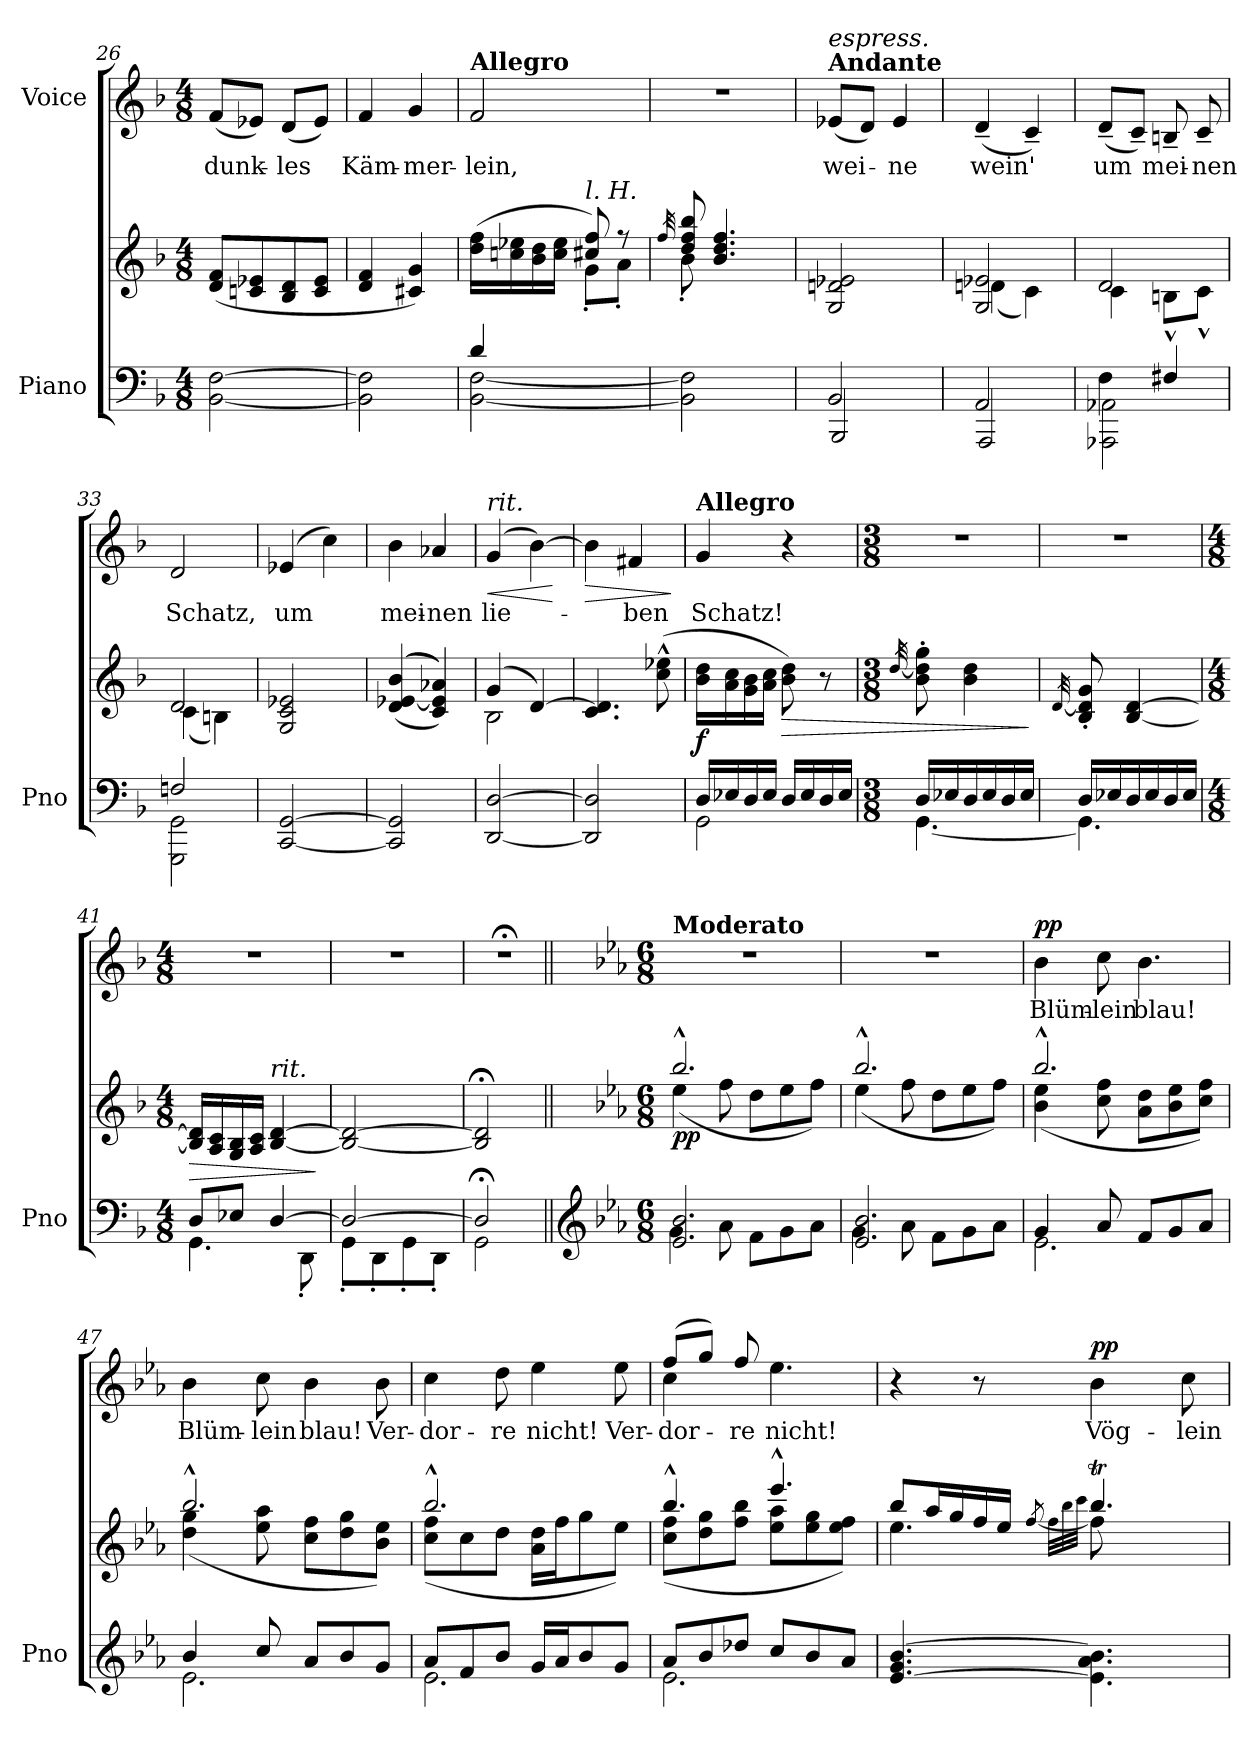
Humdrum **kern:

**kern	**kern	**dynam	**kern	**text	**dynam
*part2	*part2	*part2	*part1	*part1	*part1
*staff3	*staff2	*staff2/3	*staff1	*staff1	*staff1
*I"Piano	*	*	*I"Voice	*	*
*I'Pno	*	*	*	*	*
*clefF4	*clefG2	*	*clefG2	*	*
*k[b-]	*k[b-]	*	*k[b-]	*	*
*M4/8	*M4/8	*	*M4/8	*	*
=26	=26	=26	=26	=26	=26
[2BB-\ [2F\	(8d/ 8f/L	.	(8f/L	dunk-	.
.	8cn/ 8e-X/	.	8e-X/J)	.	.
.	8B-/ 8d/	.	(8d/L	-les	.
.	8c/ 8e-/J	.	8e-/J)	.	.
=27	=27	=27	=27	=27	=27
2BB-\] 2F\]	4d/ 4f/	.	4f/	Käm-	.
.	4c#X/ 4g/)	.	4g/	-mer-	.
=28	=28	=28	=28	=28	=28
*^	*^	*	*	*	*
!	!	!	!	!	!LO:TX:a:B:t=Allegro	!	!
4d/	[2BB-\ [2F\	(16dd\ 16ff\LL	4ryy	.	2f/	-lein,	.
.	.	16ccn\ 16ee-X\	.	.	.	.	.
.	.	16b-\ 16dd\	.	.	.	.	.
.	.	16cc\ 16ee-\JJ	.	.	.	.	.
!	!	!LO:TX:i:t=l. H.	!	!	!	!	!
4ryy	.	8cc#X/ 8ff/)	8g'\L	.	.	.	.
.	.	8r	8a'\J	.	.	.	.
=29	=29	=29	=29	=29	=29	=29	=29
.	.	32qff/	.	.	.	.	.
2ryy	2BB-\] 2F\]	8dd/ 8ff/ 8bb-/	8b-'\	.	2r	.	.
.	.	4.b-/ 4.dd/ 4.ff/	8ryy	.	.	.	.
.	.	.	4ryy	.	.	.	.
=30	=30	=30	=30	=30	=30	=30	=30
!	!	!	!	!	!LO:TX:a:B:t=Andante	!	!
!	!	!	!	!	!LO:TX:i:t=espress.	!	!
*	*	*v	*v	*	*	*	*
2BB-/	2BBB-/	2G/ 2dn/ 2e-X/	.	(8e-X/L	wei-	.
.	.	.	.	8d/J)	.	.
.	.	.	.	4e-/	-ne	.
=31	=31	=31	=31	=31	=31	=31
*	*	*^	*	*	*	*
2AA/	2AAA/	2G/ 2e-X/	(4dn\	.	(4d~>/	wein'	.
.	.	.	4c\)	.	4c~>/)	.	.
=32	=32	=32	=32	=32	=32	=32	=32
4F\	2AAA-X\ 2AA-X\	2d/	4c\	.	(8d~>/L	um	.
.	.	.	.	.	8c~>/J)	.	.
4F#X/	.	.	8Bn^^\L	.	8Bn~>/	mei-	.
.	.	.	8c^^\J	.	8c~>/	-nen	.
=33	=33	=33	=33	=33	=33	=33	=33
2Fn/	2GGG\ 2GG\	2d/	(4c\	.	2d/	Schatz,	.
.	.	.	4Bn\)	.	.	.	.
*v	*v	*	*	*	*	*	*
*	*v	*v	*	*	*	*
=34	=34	=34	=34	=34	=34
[2CC/ [2GG/	2G/ 2c/ 2e-X/	.	(4e-X/	um	.
.	.	.	4cc\)	.	.
=35	=35	=35	=35	=35	=35
2CC/] 2GG/]	(((4d/ [4e-X/ 4b-/	.	4b-\	mei-	.
.	4c/ 4e-/] 4a-X/)))	.	4a-X/	-nen	.
=36	=36	=36	=36	=36	=36
*	*^	*	*	*	*
!	!	!	!	!LO:TX:a:i:t=rit.	!	!
!	!	!	!	!	!	!LO:HP:b
[2DD/ [2D/	(4g/	2B-\	.	(4g/	lie-	<
.	[4d/)	.	.	[4b-\)	.	.
*	*v	*v	*	*	*	*
.	.	.	.	.	[
=37	=37	=37	=37	=37	=37
!	!	!	!	!	!LO:HP:b
2DD/] 2D/]	4.c/ 4.d/]	.	4b-\]	.	>
.	.	.	4f#X/	-ben	.
.	(8cc\^^ 8ee-X\^^	.	.	.	.
.	.	.	.	.	]
=38	=38	=38	=38	=38	=38
*^	*	*	*	*	*
!	!	!	!	!LO:TX:a:B:t=Allegro	!	!
!	!	!	!LO:DY:b	!	!	!
16D/LL	2GG\	16b-\ 16dd\LL	f	4g/	Schatz!	.
16E-X/	.	16a\ 16cc\	.	.	.	.
16D/	.	16g\ 16b-\	.	.	.	.
16E-/JJ	.	16a\ 16cc\JJ	.	.	.	.
!	!	!	!LO:HP:b	!	!	!
16D/LL	.	8b-\ 8dd\)	>	4r	.	.
16E-/	.	.	.	.	.	.
16D/	.	8r	.	.	.	.
16E-/JJ	.	.	.	.	.	.
=39	=39	=39	=39	=39	=39	=39
*M3/8	*	*M3/8	*	*M3/8	*	*
.	.	[32qdd/	.	.	.	.
16D/LL	[4.GG\	8b-\' 8dd\]' 8gg\'	.	4.r	.	.
16E-X/	.	.	.	.	.	.
16D/	.	4b-\ 4dd\	.	.	.	.
16E-/	.	.	.	.	.	.
16D/	.	.	.	.	.	.
16E-/JJ	.	.	.	.	.	.
*v	*v	*	*	*	*	*
.	.	]	.	.	.
=40	=40	=40	=40	=40	=40
.	[32qd/	.	.	.	.
*^	*	*	*	*	*
16D/LL	4.GG\]	8B-/' 8d/]' 8g/'	.	4.r	.	.
16E-X/	.	.	.	.	.	.
16D/	.	[4B-/ [4d/	.	.	.	.
16E-/	.	.	.	.	.	.
16D/	.	.	.	.	.	.
16E-/JJ	.	.	.	.	.	.
=41	=41	=41	=41	=41	=41	=41
*M4/8	*	*M4/8	*	*M4/8	*	*
!	!	!	!LO:HP:b	!	!	!
8D/L	4.GG\	16B-/] 16d/]LL	>	2r	.	.
.	.	16A/ 16c/	.	.	.	.
8E-X/J	.	16G/ 16B-/	.	.	.	.
.	.	16A/ 16c/JJ	.	.	.	.
!	!	!LO:TX:i:t=rit.	!	!	!	!
[4D/	.	[4B-/ [4d/	.	.	.	.
.	8DD'\	.	.	.	.	.
*v	*v	*	*	*	*	*
.	.	]	.	.	.
=42	=42	=42	=42	=42	=42
*^	*	*	*	*	*
2D/_	8GG'\L	2B-/_ 2d/_	.	2r	.	.
.	8DD'\	.	.	.	.	.
.	8GG'\	.	.	.	.	.
.	8DD'\J	.	.	.	.	.
=43	=43	=43	=43	=43	=43	=43
2D;</]	2GG\	2B-/];< 2d/];<	.	2r;<	.	.
=44||	=44||	=44||	=44||	=44||	=44||	=44||
*clefG2	*	*	*	*	*	*
*k[b-e-a-]	*	*k[b-e-a-]	*	*k[b-e-a-]	*	*
*M6/8	*	*M6/8	*	*M6/8	*	*
*	*	*^	*	*	*	*
!	!	!	!	!	!LO:TX:a:B:t=Moderato	!	!
!	!	!	!	!LO:DY:b	!	!	!
2.e-/ 2.b-/	4g\	2.bb-^^/	(4ee-\	pp	2.r	.	.
.	8a-\	.	8ff\	.	.	.	.
.	8f\L	.	8dd\L	.	.	.	.
.	8g\	.	8ee-\	.	.	.	.
.	8a-\J	.	8ff\J)	.	.	.	.
=45	=45	=45	=45	=45	=45	=45	=45
2.e-/ 2.b-/	4g\	2.bb-^^/	(4ee-\	.	2.r	.	.
.	8a-\	.	8ff\	.	.	.	.
.	8f\L	.	8dd\L	.	.	.	.
.	8g\	.	8ee-\	.	.	.	.
.	8a-\J	.	8ff\J)	.	.	.	.
=46	=46	=46	=46	=46	=46	=46	=46
!	!	!	!	!	!	!	!LO:DY:b
4g/	2.e-\	2.bb-^^/	(4b-\ 4ee-\	.	4b-\	Blüm-	pp
8a-/	.	.	8cc\ 8ff\	.	8cc\	-lein	.
8f/L	.	.	8a-\ 8dd\L	.	4.b-\	blau!	.
8g/	.	.	8b-\ 8ee-\	.	.	.	.
8a-/J	.	.	8cc\ 8ff\J)	.	.	.	.
=47	=47	=47	=47	=47	=47	=47	=47
4b-/	2.e-\	2.bb-^^/	(4dd\ 4gg\	.	4b-\	Blüm-	.
8cc/	.	.	8ee-\ 8aa-\	.	8cc\	-lein	.
8a-/L	.	.	8cc\ 8ff\L	.	4b-\	blau!	.
8b-/	.	.	8dd\ 8gg\	.	.	.	.
8g/J	.	.	8b-\ 8ee-\J)	.	8b-\	Ver-	.
=48	=48	=48	=48	=48	=48	=48	=48
8a-/L	2.e-\	2.bb-^^/	(8cc\ 8ff\L	.	4cc\	-dor-	.
8f/	.	.	8cc\	.	.	.	.
8b-/J	.	.	8dd\J	.	8dd\	-re	.
16g/LL	.	.	16a-\ 16dd\LL	.	4ee-\	nicht!	.
16a-/J	.	.	16ff\J	.	.	.	.
8b-/	.	.	8gg\	.	.	.	.
8g/J	.	.	8ee-\J)	.	8ee-\	Ver-	.
=49	=49	=49	=49	=49	=49	=49	=49
*	*	*	*	*	*^	*	*
8a-/L	2.e-\	4.bb-^^/	(8cc\ 8ff\L	.	(8ff/L	4cc\	-dor-	.
8b-/	.	.	8dd\ 8gg\	.	8gg/J)	.	.	.
8dd-X/J	.	.	8ff\ 8bb-\J	.	8ff/	2ryy	-re	.
8cc/L	.	4.eee-^^/	8ee-\ 8aa-\L	.	4.ee-\	.	nicht!	.
8b-/	.	.	8ee-\ 8gg\	.	.	.	.	.
8a-/J	.	.	8ee-\ 8ff\J)	.	.	.	.	.
*	*	*	*	*	*v	*v	*	*
=50	=50	=50	=50	=50	=50	=50	=50
*	*^	*	*	*	*	*	*
2ryy	2.ryy	[4.e-/ 4.g/ [4.b-/	8bb-/L	4.ee-\	.	4r	.	.
.	.	.	16aa-/L	.	.	.	.	.
!	!	!	!	!	!LO:DY:b	!	!	!
!	!	!	!	!	!LO:DY:n=1:b	!	!	!
.	.	.	16gg/	.	other-dynamics pp	.	.	.
.	.	.	16ff/	.	.	8r	.	.
.	.	.	16ee-/JJ	.	.	.	.	.
.	.	.	32qff\LLL	.	.	.	.	.
.	.	.	32qbb-\	.	.	.	.	.
.	.	.	32qccc\JJJ	[8qff/	.	.	.	.
!	!	!	!	!	!	!	!	!LO:DY:b
.	.	4.e-\] 4.a-\ 4.b-\]	4.bb-T/	8ff\L]	.	4b-\	Vög-	pp
16ee-/L	.	.	.	4ryy	.	.	.	.
16ddn/	.	.	.	.	.	.	.	.
16cc/	.	.	.	.	.	8cc\	-lein	.
16b-/JJ	.	.	.	.	.	.	.	.
*v	*v	*v	*	*	*	*	*	*
*	*v	*v	*	*	*	*
=	=	=	=	=	=
*-	*-	*-	*-	*-	*-
